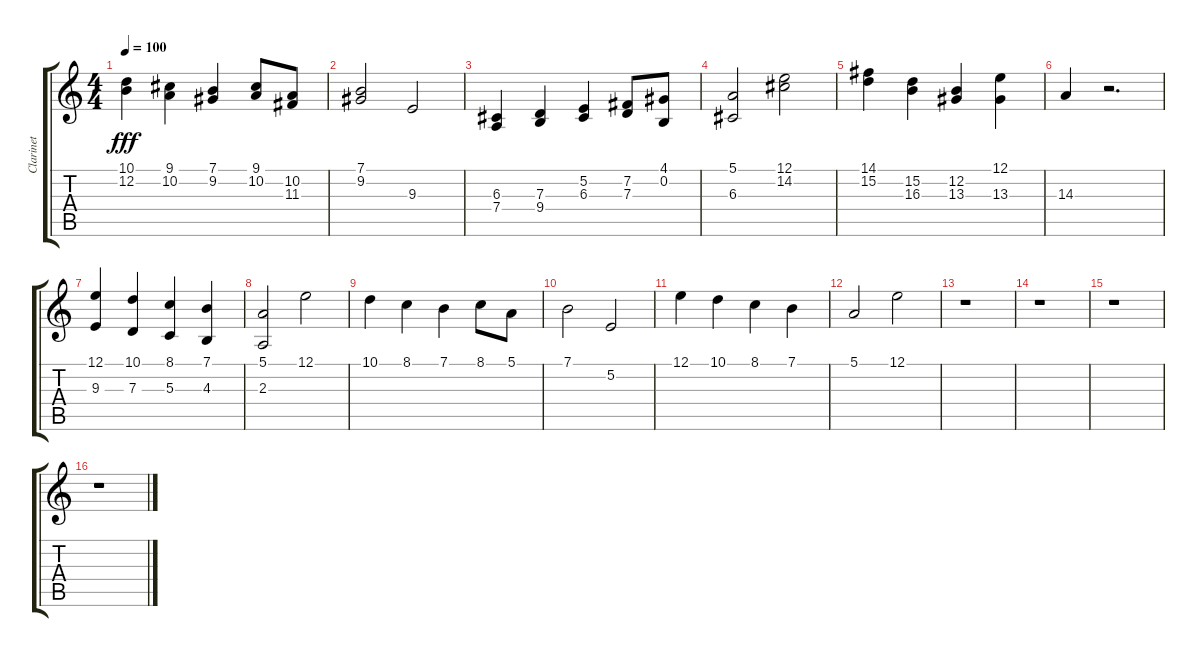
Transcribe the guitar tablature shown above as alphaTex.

\track ("Clarinet" "Clarinet") {instrument clarinet}
\staff {score tabs}
\tuning (E4 B3 G3 D3 A2 E2) {hide}
\ts (4 4)
\tempo 100
\clef g2
\ks c
(10.1 12.2).4{dy fff} (9.1 10.2).4 (7.1 9.2).4 (9.1 10.2).8 (10.2 11.3).8 |
(7.1 9.2).2 9.3.2 |
(6.3 7.4).4 (7.3 9.4).4 (5.2 6.3).4 (7.2 7.3).8 (4.1 0.2).8 |
(5.1 6.3).2 (12.1 14.2).2 |
(14.1 15.2).4 (15.2 16.3).4 (12.2 13.3).4 (12.1 13.3).4 |
14.3.4 r.2{d} |
(12.1 9.3).4 (10.1 7.3).4 (8.1 5.3).4 (7.1 4.3).4 |
(5.1 2.3).2 12.1.2 |
10.1.4 8.1.4 7.1.4 8.1.8 5.1.8 |
7.1.2 5.2.2 |
12.1.4 10.1.4 8.1.4 7.1.4 |
5.1.2 12.1.2 |
r.1 |
r.1 |
r.1 |
r.1
